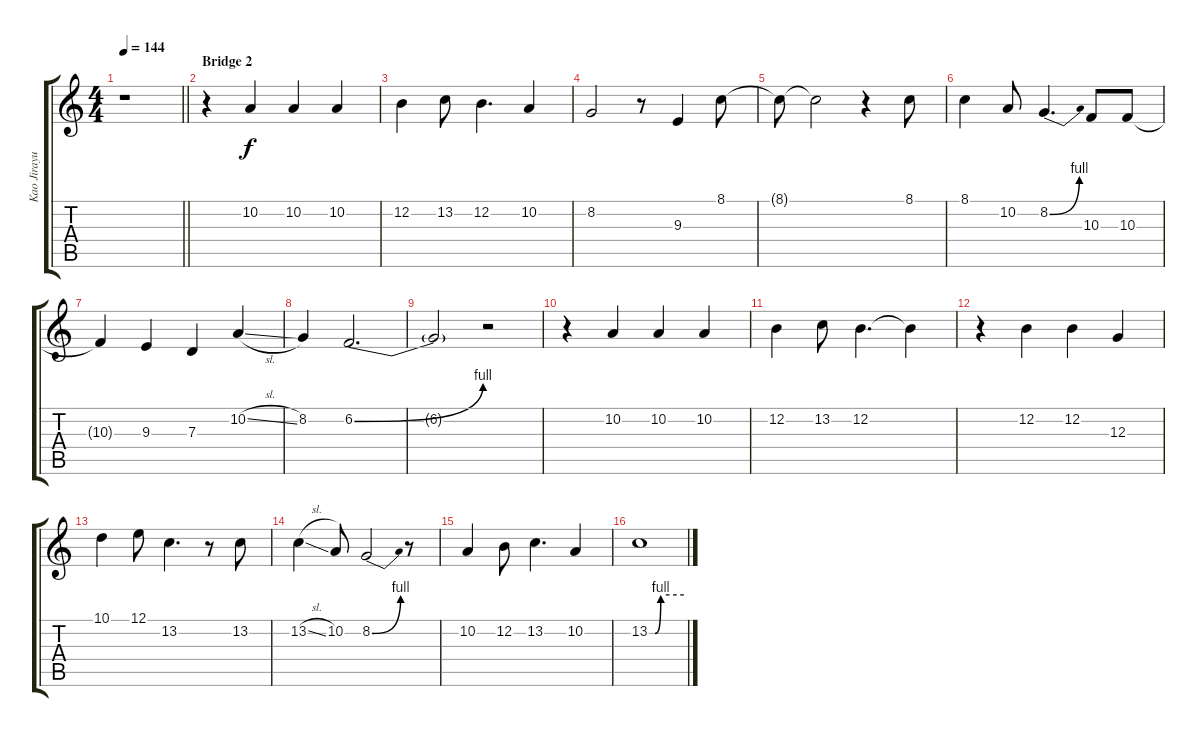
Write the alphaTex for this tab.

\track ("Kao Jirayu (Vocal)" "Kao Jirayu") {instrument oboe}
\staff {score tabs}
\tuning (E4 B3 G3 D3 A2 E2) {hide}
\ts (4 4)
\tempo 144
\clef g2
\barLineRight lightlight
\ks c
r.1{dy f} |
\section ("" "Bridge 2")
r.4 10.2.4 10.2.4 10.2.4 |
12.2.4 13.2.8 12.2.4{d} 10.2.4 |
8.2.2 r.8 9.3.4 8.1.8 |
8.1{t}.8 8.1{t}.2 r.4 8.1.8 |
8.1.4 10.2.8 8.2{be (bend 0 0 60 4)}.4{d} 10.3.8 10.3.8 |
10.3{t}.4 9.3.4 7.3.4 10.2{sl}.4 |
8.2.4 6.2{be (bend 0 0 60 4)}.2{d} |
6.2{t}.2 r.2 |
r.4 10.2.4 10.2.4 10.2.4 |
12.2.4 13.2.8 12.2.4{d} 12.2{t}.4 |
r.4 12.2.4 12.2.4 12.3.4 |
10.1.4 12.1.8 13.2.4{d} r.8 13.2.8 |
13.2{sl}.4 10.2.8 8.2{be (bend 0 0 60 4)}.2 r.8 |
10.2.4 12.2.8 13.2.4{d} 10.2.4 |
13.2{be (custom 0 0 10 0 20 4 60 4)}.1
